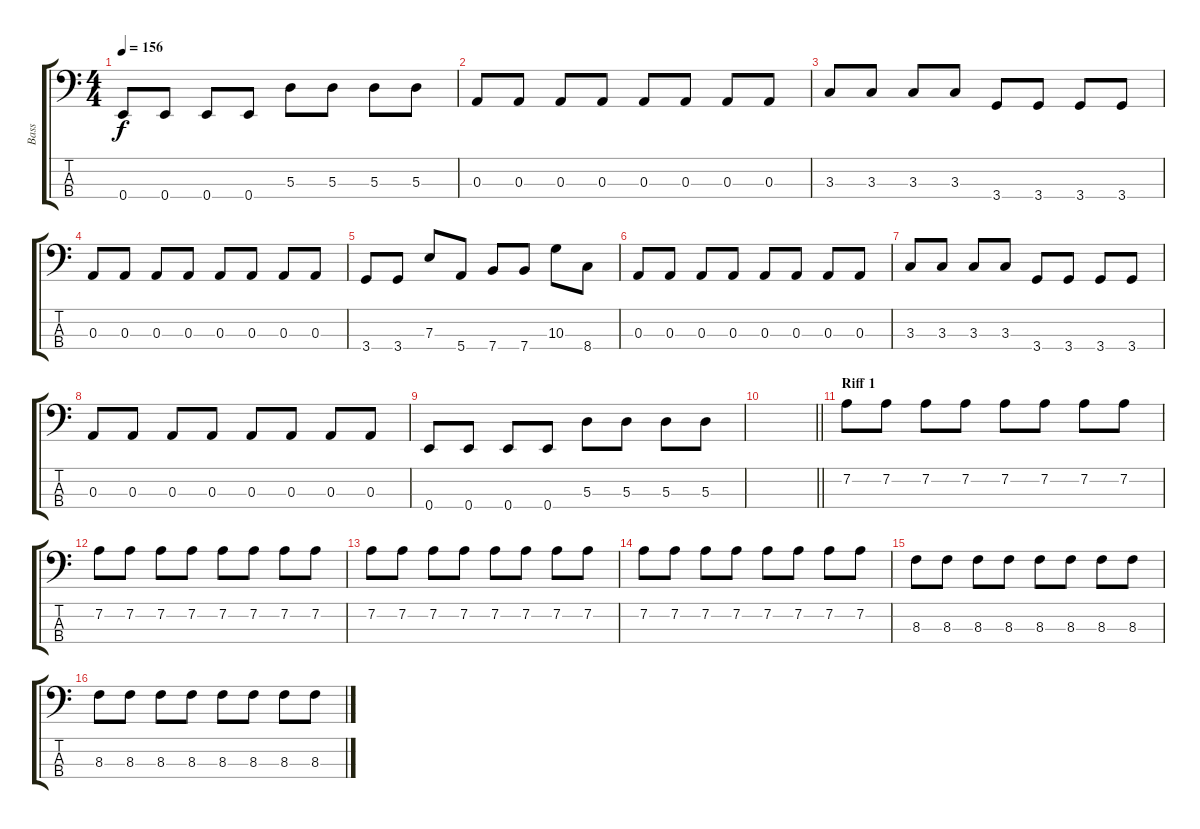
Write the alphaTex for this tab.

\track ("Bass" "Bass") {instrument electricbassfinger}
\staff {score tabs}
\tuning (G2 D2 A1 E1) {hide}
\ts (4 4)
\tempo 156
\clef f4
\ks c
0.4.8{dy f} 0.4.8 0.4.8 0.4.8 5.3.8 5.3.8 5.3.8 5.3.8 |
0.3.8 0.3.8 0.3.8 0.3.8 0.3.8 0.3.8 0.3.8 0.3.8 |
3.3.8 3.3.8 3.3.8 3.3.8 3.4.8 3.4.8 3.4.8 3.4.8 |
0.3.8 0.3.8 0.3.8 0.3.8 0.3.8 0.3.8 0.3.8 0.3.8 |
3.4.8 3.4.8 7.3.8 5.4.8 7.4.8 7.4.8 10.3.8 8.4.8 |
0.3.8 0.3.8 0.3.8 0.3.8 0.3.8 0.3.8 0.3.8 0.3.8 |
3.3.8 3.3.8 3.3.8 3.3.8 3.4.8 3.4.8 3.4.8 3.4.8 |
0.3.8 0.3.8 0.3.8 0.3.8 0.3.8 0.3.8 0.3.8 0.3.8 |
0.4.8 0.4.8 0.4.8 0.4.8 5.3.8 5.3.8 5.3.8 5.3.8 |
\barLineRight lightlight
|
\section ("" "Riff 1")
7.2.8 7.2.8 7.2.8 7.2.8 7.2.8 7.2.8 7.2.8 7.2.8 |
7.2.8 7.2.8 7.2.8 7.2.8 7.2.8 7.2.8 7.2.8 7.2.8 |
7.2.8 7.2.8 7.2.8 7.2.8 7.2.8 7.2.8 7.2.8 7.2.8 |
7.2.8 7.2.8 7.2.8 7.2.8 7.2.8 7.2.8 7.2.8 7.2.8 |
8.3.8 8.3.8 8.3.8 8.3.8 8.3.8 8.3.8 8.3.8 8.3.8 |
8.3.8 8.3.8 8.3.8 8.3.8 8.3.8 8.3.8 8.3.8 8.3.8
